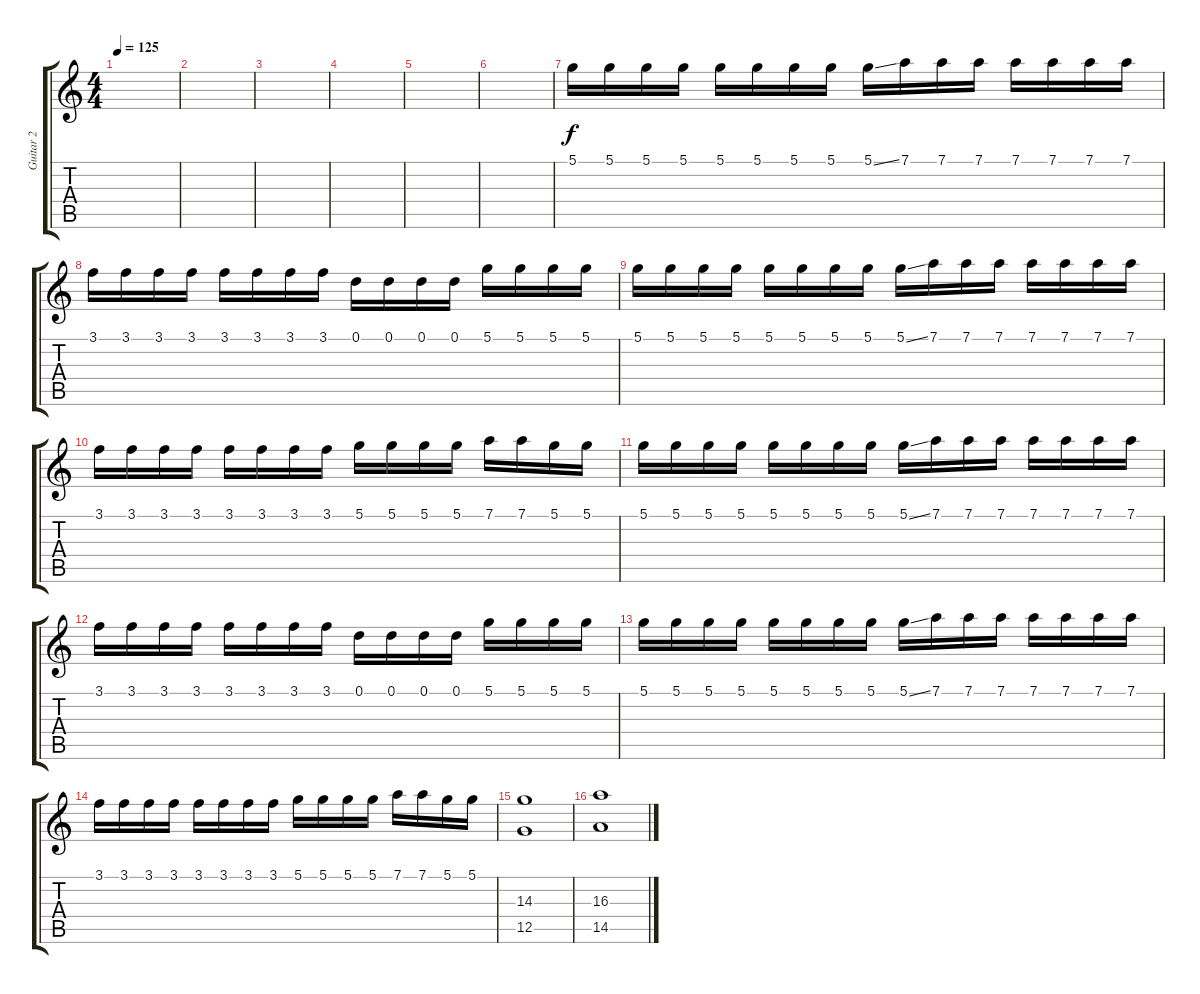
\track ("Guitar 2" "Guitar 2") {instrument distortionguitar}
\staff {score tabs}
\tuning (D4 A3 F3 C3 G2 C2) {hide}
\ts (4 4)
\tempo 125
\clef g2
\ks c
|
|
|
|
|
|
5.1.16 5.1.16 5.1.16 5.1.16 5.1.16 5.1.16 5.1.16 5.1.16 5.1{ss}.16 7.1.16 7.1.16 7.1.16 7.1.16 7.1.16 7.1.16 7.1.16 |
3.1.16 3.1.16 3.1.16 3.1.16 3.1.16 3.1.16 3.1.16 3.1.16 0.1.16 0.1.16 0.1.16 0.1.16 5.1.16 5.1.16 5.1.16 5.1.16 |
5.1.16 5.1.16 5.1.16 5.1.16 5.1.16 5.1.16 5.1.16 5.1.16 5.1{ss}.16 7.1.16 7.1.16 7.1.16 7.1.16 7.1.16 7.1.16 7.1.16 |
3.1.16 3.1.16 3.1.16 3.1.16 3.1.16 3.1.16 3.1.16 3.1.16 5.1.16 5.1.16 5.1.16 5.1.16 7.1.16 7.1.16 5.1.16 5.1.16 |
5.1.16 5.1.16 5.1.16 5.1.16 5.1.16 5.1.16 5.1.16 5.1.16 5.1{ss}.16 7.1.16 7.1.16 7.1.16 7.1.16 7.1.16 7.1.16 7.1.16 |
3.1.16 3.1.16 3.1.16 3.1.16 3.1.16 3.1.16 3.1.16 3.1.16 0.1.16 0.1.16 0.1.16 0.1.16 5.1.16 5.1.16 5.1.16 5.1.16 |
5.1.16 5.1.16 5.1.16 5.1.16 5.1.16 5.1.16 5.1.16 5.1.16 5.1{ss}.16 7.1.16 7.1.16 7.1.16 7.1.16 7.1.16 7.1.16 7.1.16 |
3.1.16 3.1.16 3.1.16 3.1.16 3.1.16 3.1.16 3.1.16 3.1.16 5.1.16 5.1.16 5.1.16 5.1.16 7.1.16 7.1.16 5.1.16 5.1.16 |
(14.3 12.5).1 |
(16.3 14.5).1
